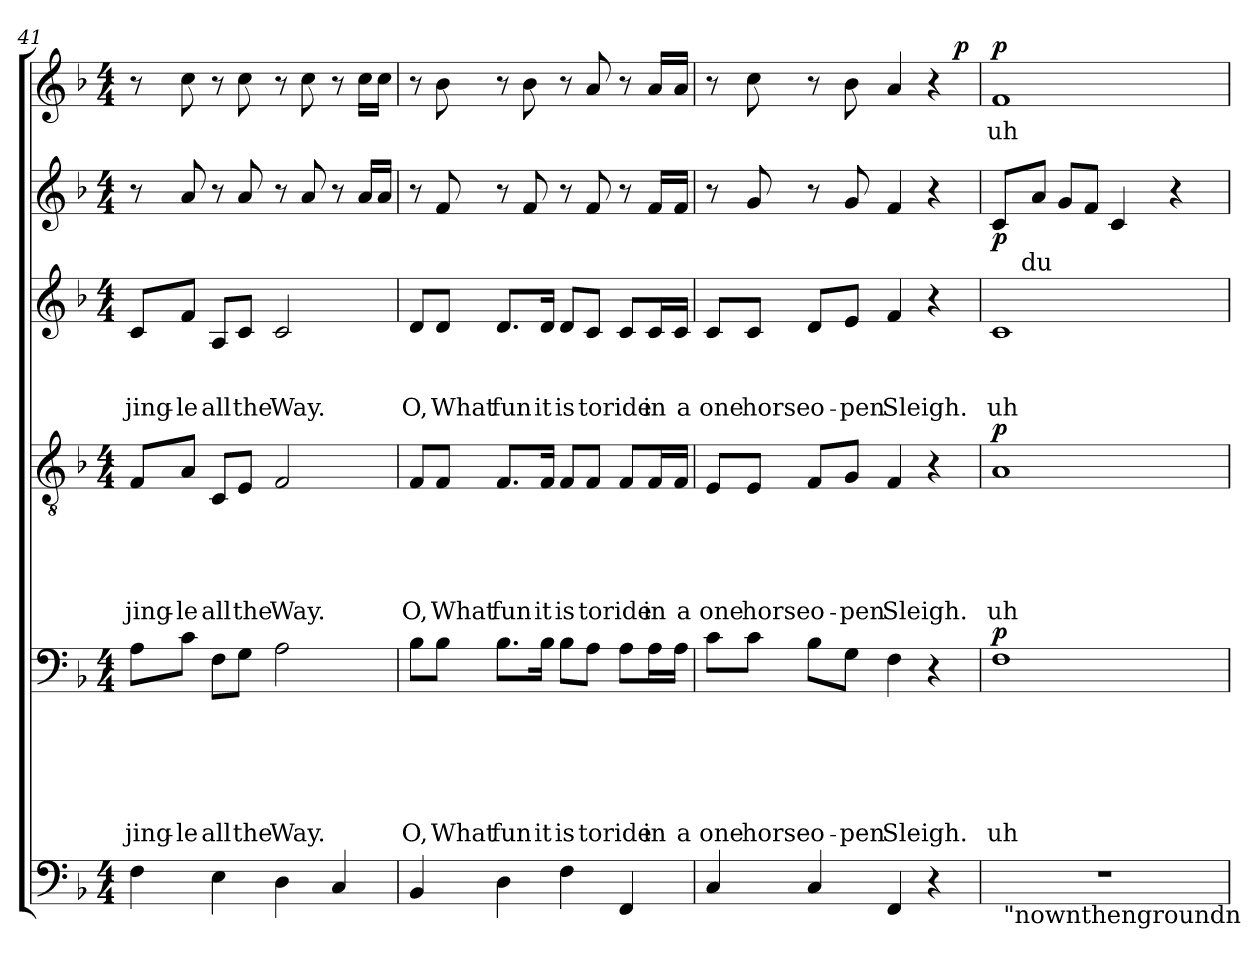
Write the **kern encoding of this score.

**kern	**text	**kern	**text	**text	**text	**text	**text	**text	**dynam	**kern	**text	**text	**text	**text	**text	**dynam	**kern	**text	**text	**text	**kern	**dynam	**kern	**text	**dynam
*part6	*part6	*part5	*part5	*part5	*part5	*part5	*part5	*part5	*part5	*part4	*part4	*part4	*part4	*part4	*part4	*part4	*part3	*part3	*part3	*part3	*part2	*part2	*part1	*part1	*part1
*staff6	*staff6	*staff5	*staff5	*staff5	*staff5	*staff5	*staff5	*staff5	*staff5	*staff4	*staff4	*staff4	*staff4	*staff4	*staff4	*staff4	*staff3	*staff3	*staff3	*staff3	*staff2	*staff2	*staff1	*staff1	*staff1
*clefF4	*	*clefF4	*	*	*	*	*	*	*	*clefGv2	*	*	*	*	*	*	*clefG2	*	*	*	*clefG2	*	*clefG2	*	*
*k[b-]	*	*k[b-]	*	*	*	*	*	*	*	*k[b-]	*	*	*	*	*	*	*k[b-]	*	*	*	*k[b-]	*	*k[b-]	*	*
*F:	*	*F:	*	*	*	*	*	*	*	*F:	*	*	*	*	*	*	*F:	*	*	*	*F:	*	*F:	*	*
*M4/4	*	*M4/4	*	*	*	*	*	*	*	*M4/4	*	*	*	*	*	*	*M4/4	*	*	*	*M4/4	*	*M4/4	*	*
=41	=41	=41	=41	=41	=41	=41	=41	=41	=41	=41	=41	=41	=41	=41	=41	=41	=41	=41	=41	=41	=41	=41	=41	=41	=41
!	!	!	!	!	!	!	!	!LO:LY:b	!	!	!	!	!	!	!LO:LY:b	!	!	!	!	!LO:LY:b	!	!	!	!	!
4F\	.	8A\L	.	.	.	.	.	jing-	.	8F/L	.	.	.	.	jing-	.	8c/L	.	.	jing-	8r	.	8r	.	.
!	!	!	!	!	!	!	!	!LO:LY:b:rj	!	!	!	!	!	!	!LO:LY:b:rj	!	!	!	!	!LO:LY:b:rj	!	!	!	!	!
.	.	8c\J	.	.	.	.	.	-le	.	8A/J	.	.	.	.	-le	.	8f/J	.	.	-le	8a/	.	8cc\	.	.
!	!	!	!	!	!	!	!	!LO:LY:b	!	!	!	!	!	!	!LO:LY:b	!	!	!	!	!LO:LY:b	!	!	!	!	!
4E\	.	8F\L	.	.	.	.	.	all	.	8C/L	.	.	.	.	all	.	8A/L	.	.	all	8r	.	8r	.	.
!	!	!	!	!	!	!	!	!LO:LY:b	!	!	!	!	!	!	!LO:LY:b	!	!	!	!	!LO:LY:b	!	!	!	!	!
.	.	8G\J	.	.	.	.	.	the	.	8E/J	.	.	.	.	the	.	8c/J	.	.	the	8a/	.	8cc\	.	.
!	!	!	!	!	!	!	!	!LO:LY:b	!	!	!	!	!	!	!LO:LY:b	!	!	!	!	!LO:LY:b	!	!	!	!	!
4D\	.	2A\	.	.	.	.	.	Way.	.	2F/	.	.	.	.	Way.	.	2c/	.	.	Way.	8r	.	8r	.	.
.	.	.	.	.	.	.	.	.	.	.	.	.	.	.	.	.	.	.	.	.	8a/	.	8cc\	.	.
4C/	.	.	.	.	.	.	.	.	.	.	.	.	.	.	.	.	.	.	.	.	8r	.	8r	.	.
.	.	.	.	.	.	.	.	.	.	.	.	.	.	.	.	.	.	.	.	.	16a/LL	.	16cc\LL	.	.
.	.	.	.	.	.	.	.	.	.	.	.	.	.	.	.	.	.	.	.	.	16a/JJ	.	16cc\JJ	.	.
!!LO:PB:g=z
=42	=42	=42	=42	=42	=42	=42	=42	=42	=42	=42	=42	=42	=42	=42	=42	=42	=42	=42	=42	=42	=42	=42	=42	=42	=42
!	!	!	!	!	!	!	!	!LO:LY:b	!	!	!	!	!	!	!LO:LY:b	!	!	!	!	!LO:LY:b	!	!	!	!	!
4BB-/	.	8B-\L	.	.	.	.	.	O,	.	8F/L	.	.	.	.	O,	.	8d/L	.	.	O,	8r	.	8r	.	.
!	!	!	!	!	!	!	!	!LO:LY:b	!	!	!	!	!	!	!LO:LY:b	!	!	!	!	!LO:LY:b	!	!	!	!	!
.	.	8B-\J	.	.	.	.	.	What	.	8F/J	.	.	.	.	What	.	8d/J	.	.	What	8f/	.	8b-\	.	.
!	!	!	!	!	!	!	!	!LO:LY:b	!	!	!	!	!	!	!LO:LY:b	!	!	!	!	!LO:LY:b	!	!	!	!	!
4D\	.	8.B-\L	.	.	.	.	.	fun	.	8.F/L	.	.	.	.	fun	.	8.d/L	.	.	fun	8r	.	8r	.	.
.	.	.	.	.	.	.	.	.	.	.	.	.	.	.	.	.	.	.	.	.	8f/	.	8b-\	.	.
!	!	!	!	!	!	!	!	!LO:LY:b	!	!	!	!	!	!	!LO:LY:b	!	!	!	!	!LO:LY:b	!	!	!	!	!
.	.	16B-\Jk	.	.	.	.	.	it	.	16F/Jk	.	.	.	.	it	.	16d/Jk	.	.	it	.	.	.	.	.
!	!	!	!	!	!	!	!	!LO:LY:b	!	!	!	!	!	!	!LO:LY:b	!	!	!	!	!LO:LY:b	!	!	!	!	!
4F\	.	8B-\L	.	.	.	.	.	is	.	8F/L	.	.	.	.	is	.	8d/L	.	.	is	8r	.	8r	.	.
!	!	!	!	!	!	!	!	!LO:LY:b	!	!	!	!	!	!	!LO:LY:b	!	!	!	!	!LO:LY:b	!	!	!	!	!
.	.	8A\J	.	.	.	.	.	toride	.	8F/J	.	.	.	.	toride	.	8c/J	.	.	toride	8f/	.	8a/	.	.
4FF/	.	8A\L	.	.	.	.	.	.	.	8F/L	.	.	.	.	.	.	8c/L	.	.	.	8r	.	8r	.	.
!	!	!	!	!	!	!	!	!LO:LY:b	!	!	!	!	!	!	!LO:LY:b	!	!	!	!	!LO:LY:b	!	!	!	!	!
.	.	16A\L	.	.	.	.	.	in	.	16F/L	.	.	.	.	in	.	16c/L	.	.	in	16f/LL	.	16a/LL	.	.
!	!	!	!	!	!	!	!	!LO:LY:b	!	!	!	!	!	!	!LO:LY:b	!	!	!	!	!LO:LY:b	!	!	!	!	!
.	.	16A\JJ	.	.	.	.	.	a	.	16F/JJ	.	.	.	.	a	.	16c/JJ	.	.	a	16f/JJ	.	16a/JJ	.	.
=43	=43	=43	=43	=43	=43	=43	=43	=43	=43	=43	=43	=43	=43	=43	=43	=43	=43	=43	=43	=43	=43	=43	=43	=43	=43
!	!	!	!	!	!	!	!	!LO:LY:b	!	!	!	!	!	!	!LO:LY:b	!	!	!	!	!LO:LY:b	!	!	!	!	!
*	*	*	*	*	*	*	*	*	*	*	*	*	*	*	*	*	*	*	*	*	*	*	*^	*	*
4C/	.	8c\L	.	.	.	.	.	one	.	8E/L	.	.	.	.	one	.	8c/L	.	.	one	8r	.	8r	2..ryy	.	.
!	!	!	!	!	!	!	!	!LO:LY:b	!	!	!	!	!	!	!LO:LY:b	!	!	!	!	!LO:LY:b	!	!	!	!	!	!
.	.	8c\J	.	.	.	.	.	horse	.	8E/J	.	.	.	.	horse	.	8c/J	.	.	horse	8g/	.	8cc\	.	.	.
!	!	!	!	!	!	!	!	!LO:LY:b	!	!	!	!	!	!	!LO:LY:b	!	!	!	!	!LO:LY:b	!	!	!	!	!	!
4C/	.	8B-\L	.	.	.	.	.	o-	.	8F/L	.	.	.	.	o-	.	8d/L	.	.	o-	8r	.	8r	.	.	.
!	!	!	!	!	!	!	!	!LO:LY:b	!	!	!	!	!	!	!LO:LY:b	!	!	!	!	!LO:LY:b	!	!	!	!	!	!
.	.	8G\J	.	.	.	.	.	-pen	.	8G/J	.	.	.	.	-pen	.	8e/J	.	.	-pen	8g/	.	8b-\	.	.	.
!	!	!	!	!	!	!	!	!LO:LY:b	!	!	!	!	!	!	!LO:LY:b	!	!	!	!	!LO:LY:b	!	!	!	!	!	!
4FF/	.	4F\	.	.	.	.	.	Sleigh.	.	4F/	.	.	.	.	Sleigh.	.	4f/	.	.	Sleigh.	4f/	.	4a/	.	.	.
4r	.	4r	.	.	.	.	.	.	.	4r	.	.	.	.	.	.	4r	.	.	.	4r	.	4r	.	.	.
!	!	!	!	!	!	!	!	!	!	!	!	!	!	!	!	!	!	!	!	!	!	!	!	!	!	!LO:DY:b
.	.	.	.	.	.	.	.	.	.	.	.	.	.	.	.	.	.	.	.	.	.	.	.	8ryy	.	p
=44	=44	=44	=44	=44	=44	=44	=44	=44	=44	=44	=44	=44	=44	=44	=44	=44	=44	=44	=44	=44	=44	=44	=44	=44	=44	=44
!	!	!	!	!	!	!	!	!LO:LY:b	!LO:DY:a	!	!	!	!	!	!LO:LY:b	!LO:DY:b	!	!	!	!LO:LY:b	!	!LO:DY:b	!	!	!LO:LY:b	!LO:DY:a
*^	*	*	*	*	*	*	*	*	*	*	*	*	*	*	*	*	*^	*	*	*	*	*	*v	*v	*	*
1r	32ryy	.	1F	.	.	.	.	.	uh	p	1A	.	.	.	.	uh	p	1c	16.ryy	.	.	uh	8c/L	p	1f	uh	p
!	!LO:TX:b:t="nownthengroundn	!	!	!	!	!	!	!	!	!	!	!	!	!	!	!	!	!	!	!	!	!	!	!	!	!	!
.	2ryy	.	.	.	.	.	.	.	.	.	.	.	.	.	.	.	.	.	.	.	.	.	.	.	.	.	.
!	!	!	!	!	!	!	!	!	!	!	!	!	!	!	!	!	!	!	!LO:TX:a:t=du	!	!	!	!	!	!	!	!
.	.	.	.	.	.	.	.	.	.	.	.	.	.	.	.	.	.	.	2ryy	.	.	.	.	.	.	.	.
.	.	.	.	.	.	.	.	.	.	.	.	.	.	.	.	.	.	.	.	.	.	.	8a/J	.	.	.	.
.	.	.	.	.	.	.	.	.	.	.	.	.	.	.	.	.	.	.	.	.	.	.	8g/L	.	.	.	.
.	.	.	.	.	.	.	.	.	.	.	.	.	.	.	.	.	.	.	.	.	.	.	8f/J	.	.	.	.
.	.	.	.	.	.	.	.	.	.	.	.	.	.	.	.	.	.	.	.	.	.	.	4c/	.	.	.	.
.	4...ryy	.	.	.	.	.	.	.	.	.	.	.	.	.	.	.	.	.	.	.	.	.	.	.	.	.	.
.	.	.	.	.	.	.	.	.	.	.	.	.	.	.	.	.	.	.	4ryy	.	.	.	.	.	.	.	.
.	.	.	.	.	.	.	.	.	.	.	.	.	.	.	.	.	.	.	.	.	.	.	4r	.	.	.	.
.	.	.	.	.	.	.	.	.	.	.	.	.	.	.	.	.	.	.	8ryy	.	.	.	.	.	.	.	.
.	.	.	.	.	.	.	.	.	.	.	.	.	.	.	.	.	.	.	32ryy	.	.	.	.	.	.	.	.
*v	*v	*	*	*	*	*	*	*	*	*	*	*	*	*	*	*	*	*v	*v	*	*	*	*	*	*	*	*
=	=	=	=	=	=	=	=	=	=	=	=	=	=	=	=	=	=	=	=	=	=	=	=	=	=
*-	*-	*-	*-	*-	*-	*-	*-	*-	*-	*-	*-	*-	*-	*-	*-	*-	*-	*-	*-	*-	*-	*-	*-	*-	*-
